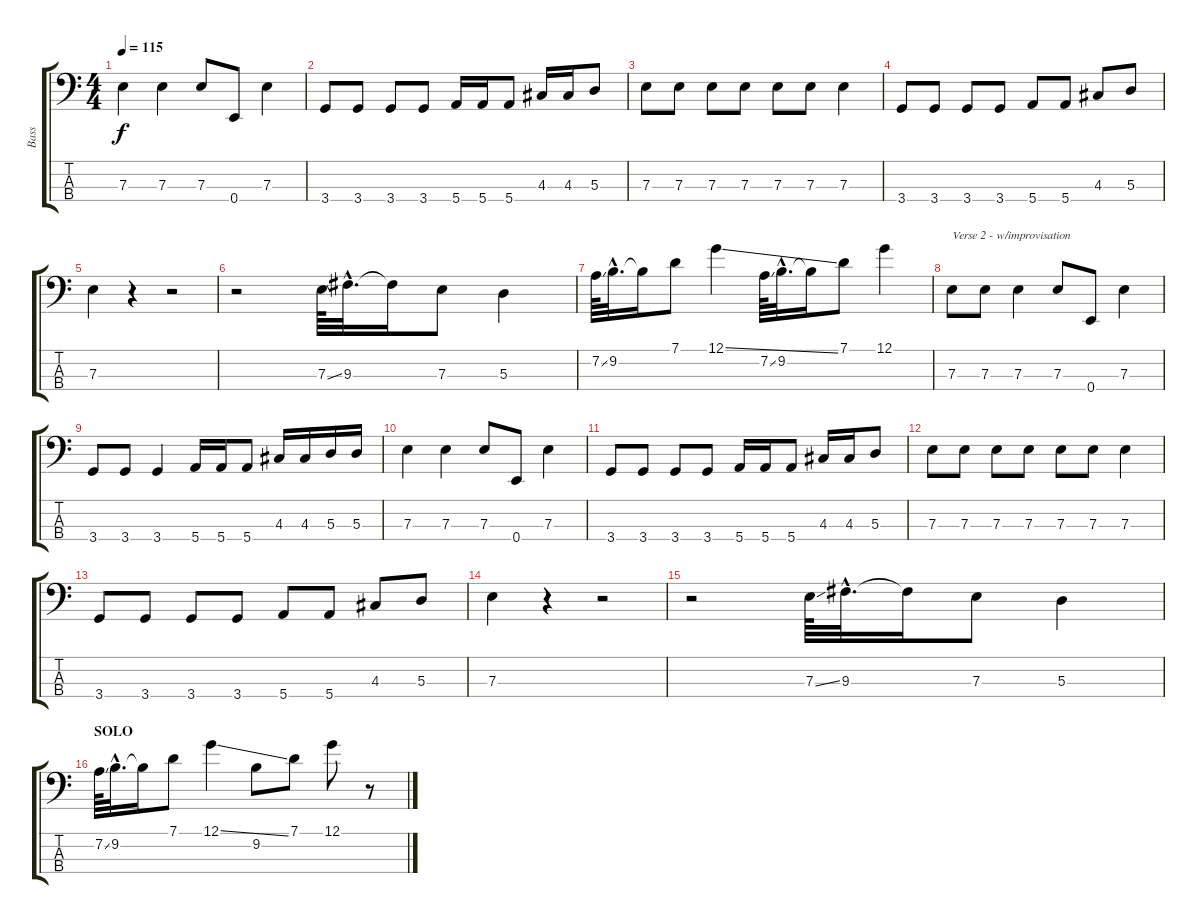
\track ("Bass" "Bass") {instrument electricbasspick}
\staff {score tabs}
\tuning (G2 D2 A1 E1) {hide}
\ts (4 4)
\tempo 115
\clef f4
\ks c
7.3.4{dy f} 7.3.4 7.3.8 0.4.8 7.3.4 |
3.4.8 3.4.8 3.4.8 3.4.8 5.4.16 5.4.16 5.4.8 4.3.16 4.3.16 5.3.8 |
7.3.8 7.3.8 7.3.8 7.3.8 7.3.8 7.3.8 7.3.4 |
3.4.8 3.4.8 3.4.8 3.4.8 5.4.8 5.4.8 4.3.8 5.3.8 |
7.3.4 r.4 r.2 |
r.2 7.3{ss}.64 9.3{hac}.32{d} 9.3{t}.16 7.3.8 5.3.4 |
7.2{ss}.64 9.2{hac}.32{d} 9.2{t}.16 7.1.8 12.1{ss}.4 7.2{ss}.64 9.2{hac}.32{d} 9.2{t}.16 7.1.8 12.1.4 |
7.3.8{txt "Verse 2 - w/improvisation"} 7.3.8 7.3.4 7.3.8 0.4.8 7.3.4 |
3.4.8 3.4.8 3.4.4 5.4.16 5.4.16 5.4.8 4.3.16 4.3.16 5.3.16 5.3.16 |
7.3.4 7.3.4 7.3.8 0.4.8 7.3.4 |
3.4.8 3.4.8 3.4.8 3.4.8 5.4.16 5.4.16 5.4.8 4.3.16 4.3.16 5.3.8 |
7.3.8 7.3.8 7.3.8 7.3.8 7.3.8 7.3.8 7.3.4 |
3.4.8 3.4.8 3.4.8 3.4.8 5.4.8 5.4.8 4.3.8 5.3.8 |
7.3.4 r.4 r.2 |
r.2 7.3{ss}.64 9.3{hac}.32{d} 9.3{t}.16 7.3.8 5.3.4 |
\section ("" "SOLO")
7.2{ss}.64 9.2{hac}.32{d} 9.2{t}.16 7.1.8 12.1{ss}.4 9.2.8 7.1.8 12.1.8 r.8
